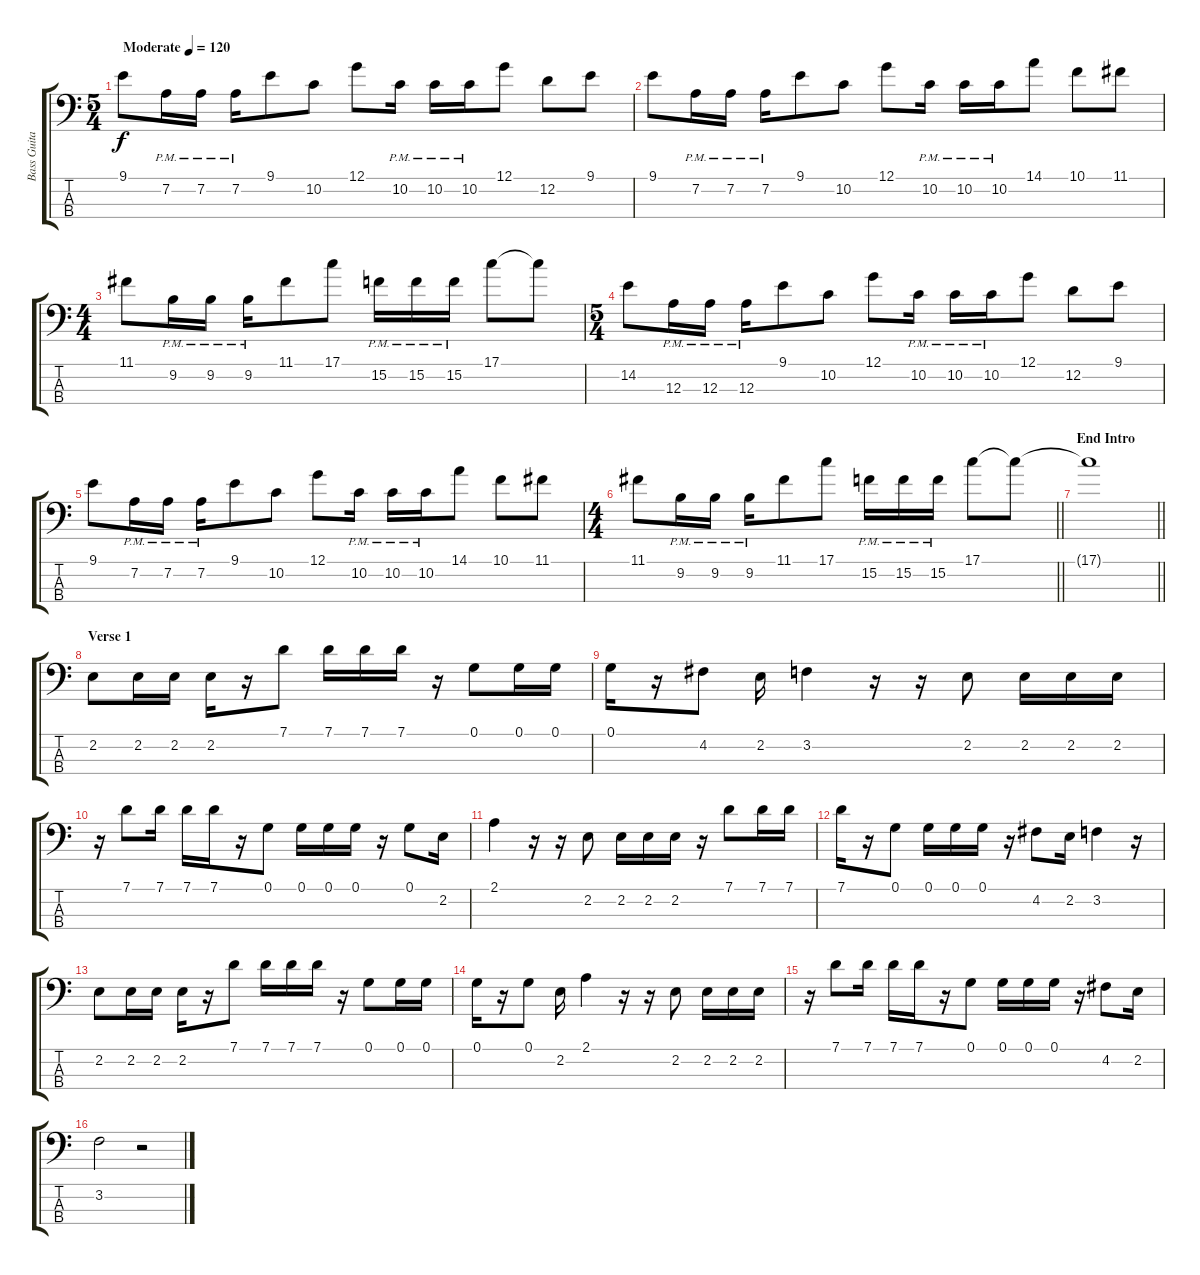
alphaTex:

\track ("Bass Guitar" "Bass Guita") {instrument electricbassfinger}
\staff {score tabs}
\tuning (G2 D2 A1 E1) {hide}
\ts (5 4)
\tempo (120 "Moderate")
\clef f4
\ks c
9.1.8{dy f instrument electricbassfinger} 7.2{pm}.16 7.2{pm}.16 7.2{pm}.16 9.1.8 10.2.8 12.1.8 10.2{pm}.16 10.2{pm}.16 10.2{pm}.16 12.1.8 12.2.8 9.1.8 |
9.1.8 7.2{pm}.16 7.2{pm}.16 7.2{pm}.16 9.1.8 10.2.8 12.1.8 10.2{pm}.16 10.2{pm}.16 10.2{pm}.16 14.1.8 10.1.8 11.1.8 |
\ts (4 4)
11.1.8 9.2{pm}.16 9.2{pm}.16 9.2{pm}.16 11.1.8 17.1.8 15.2{pm}.16 15.2{pm}.16 15.2{pm}.16 17.1.8 17.1{t}.8 |
\ts (5 4)
14.2.8 12.3{pm}.16 12.3{pm}.16 12.3{pm}.16 9.1.8 10.2.8 12.1.8 10.2{pm}.16 10.2{pm}.16 10.2{pm}.16 12.1.8 12.2.8 9.1.8 |
9.1.8 7.2{pm}.16 7.2{pm}.16 7.2{pm}.16 9.1.8 10.2.8 12.1.8 10.2{pm}.16 10.2{pm}.16 10.2{pm}.16 14.1.8 10.1.8 11.1.8 |
\ts (4 4)
\barLineRight lightlight
11.1.8 9.2{pm}.16 9.2{pm}.16 9.2{pm}.16 11.1.8 17.1.8 15.2{pm}.16 15.2{pm}.16 15.2{pm}.16 17.1.8 17.1{t}.8 |
\section ("" "End Intro")
\barLineRight lightlight
17.1{t}.1 |
\section ("" "Verse 1")
2.2.8 2.2.16 2.2.16 2.2.16 r.16 7.1.8 7.1.16 7.1.16 7.1.16 r.16 0.1.8 0.1.16 0.1.16 |
0.1.16 r.16 4.2.8 2.2.16 3.2.4 r.16 r.16 2.2.8 2.2.16 2.2.16 2.2.16 |
r.16 7.1.8 7.1.16 7.1.16 7.1.16 r.16 0.1.8 0.1.16 0.1.16 0.1.16 r.16 0.1.8 2.2.16 |
2.1.4 r.16 r.16 2.2.8 2.2.16 2.2.16 2.2.16 r.16 7.1.8 7.1.16 7.1.16 |
7.1.16 r.16 0.1.8 0.1.16 0.1.16 0.1.16 r.16 4.2.8 2.2.16 3.2.4 r.16 |
2.2.8 2.2.16 2.2.16 2.2.16 r.16 7.1.8 7.1.16 7.1.16 7.1.16 r.16 0.1.8 0.1.16 0.1.16 |
0.1.16 r.16 0.1.8 2.2.16 2.1.4 r.16 r.16 2.2.8 2.2.16 2.2.16 2.2.16 |
r.16 7.1.8 7.1.16 7.1.16 7.1.16 r.16 0.1.8 0.1.16 0.1.16 0.1.16 r.16 4.2.8 2.2.16 |
3.2.2 r.2
